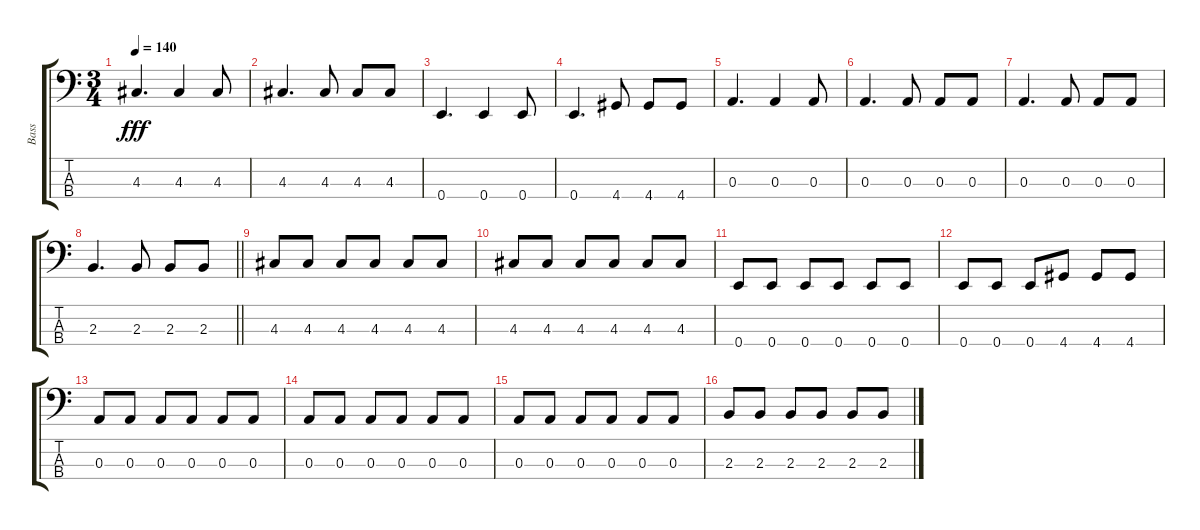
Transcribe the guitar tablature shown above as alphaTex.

\track ("Bass" "Bass") {instrument electricbassfinger}
\staff {score tabs}
\tuning (G2 D2 A1 E1) {hide}
\ts (3 4)
\tempo 140
\clef f4
\ks c
4.3.4{d dy fff} 4.3.4 4.3.8 |
4.3.4{d} 4.3.8 4.3.8 4.3.8 |
0.4.4{d} 0.4.4 0.4.8 |
0.4.4{d} 4.4.8 4.4.8 4.4.8 |
0.3.4{d} 0.3.4 0.3.8 |
0.3.4{d} 0.3.8 0.3.8 0.3.8 |
0.3.4{d} 0.3.8 0.3.8 0.3.8 |
\barLineRight lightlight
2.3.4{d} 2.3.8 2.3.8 2.3.8 |
4.3.8 4.3.8 4.3.8 4.3.8 4.3.8 4.3.8 |
4.3.8 4.3.8 4.3.8 4.3.8 4.3.8 4.3.8 |
0.4.8 0.4.8 0.4.8 0.4.8 0.4.8 0.4.8 |
0.4.8 0.4.8 0.4.8 4.4.8 4.4.8 4.4.8 |
0.3.8 0.3.8 0.3.8 0.3.8 0.3.8 0.3.8 |
0.3.8 0.3.8 0.3.8 0.3.8 0.3.8 0.3.8 |
0.3.8 0.3.8 0.3.8 0.3.8 0.3.8 0.3.8 |
2.3.8 2.3.8 2.3.8 2.3.8 2.3.8 2.3.8
